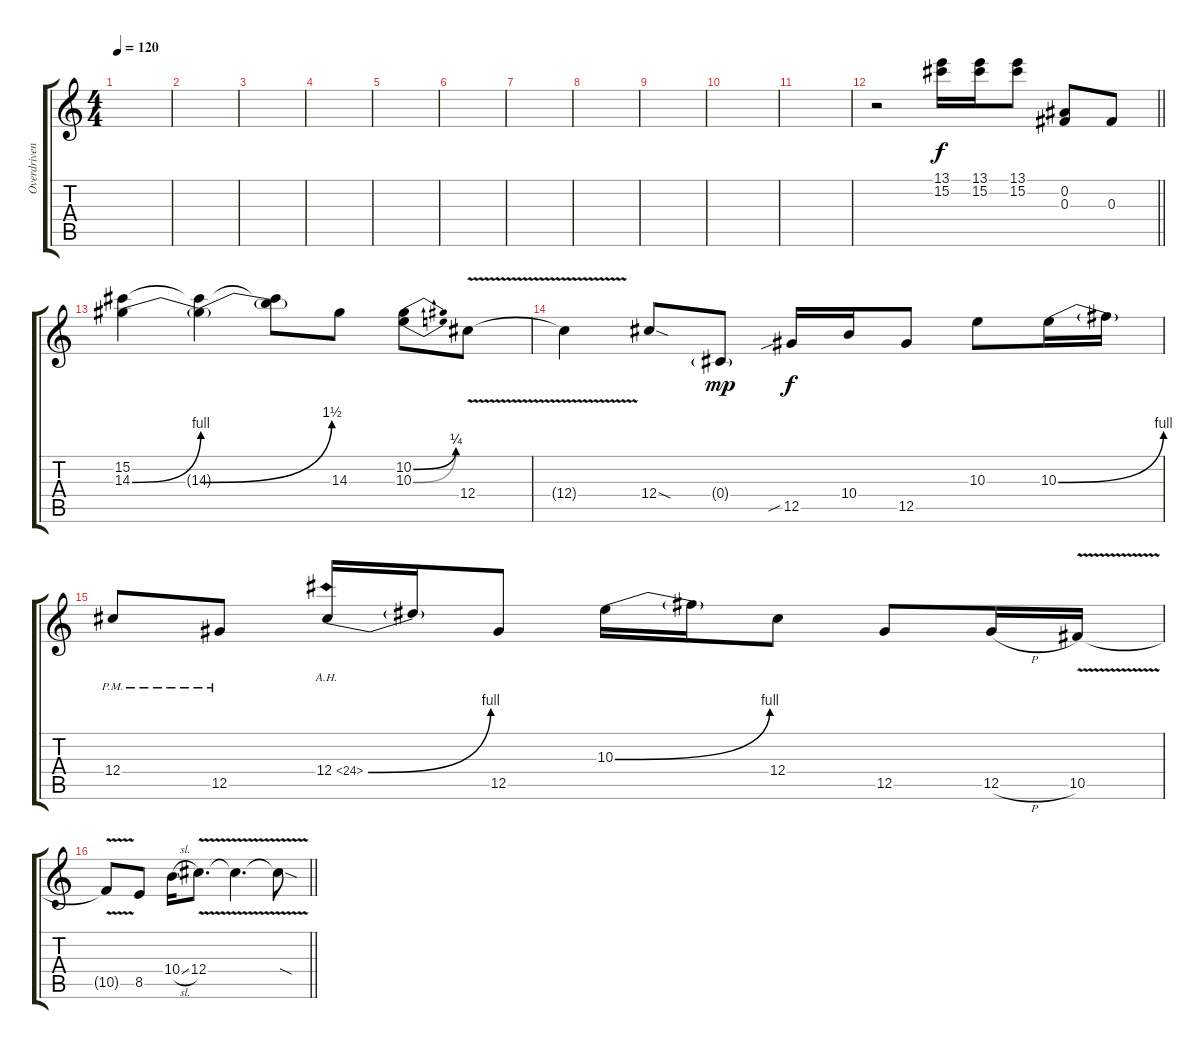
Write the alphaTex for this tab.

\track ("Overdriven - Lead" "Overdriven") {instrument overdrivenguitar}
\staff {score tabs}
\tuning (Eb4 Bb3 Gb3 Db3 Ab2 Eb2) {hide}
\ts (4 4)
\tempo 120
\clef g2
\ks c
|
|
|
|
|
|
|
|
|
|
|
\barLineRight lightlight
r.2 (13.1 15.2).16 (13.1 15.2).16 (13.1 15.2).8 (0.2 0.3).8 0.3.8 |
(15.2 14.3{be (bend 0 0 60 4)}).4{dy f} (15.2{t} 14.3{be (bend 0 0 60 6) t}).4 (15.2{t} 14.3{t}).8 14.3.8 (10.2{be (bend 0 0 60 1)} 10.3{be (bend 0 0 60 1)}).8 12.4{v}.8 |
12.4{v t}.4 12.4{sod}.8 0.4{g}.8{dy mp} 12.5{sib}.16{dy f} 10.4.16 12.5.8 10.3.8 10.3{be (bend 0 0 60 4)}.16 10.3{t}.16 |
12.4{pm}.8 12.5{pm}.8 12.4{be (bend 0 0 60 4) ah 12}.16 12.4{t}.16 12.5.8 10.3{be (bend 0 0 60 4)}.16 10.3{t}.16 12.4.8 12.5.8 12.5{h}.16 10.5{v}.16 |
\barLineRight lightlight
10.5{v t}.8 8.5.8 10.4{sl}.16 12.4{v}.8{d} 12.4{v t}.4{d} 12.4{sod t}.8
